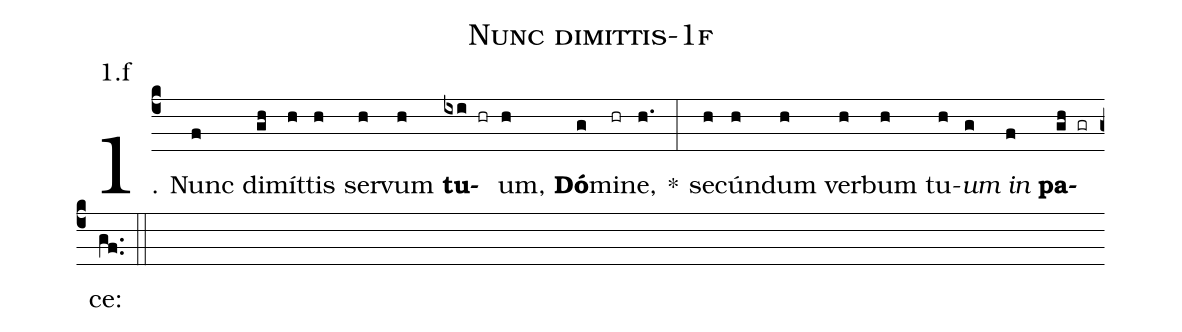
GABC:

name: Nunc dimittis-1f;
annotation: 1.f;
%%
(c4)1. Nunc(f) di(gh)mít(h)tis(h) ser(h)vum(h) <b>tu</b>(ixi hr)um,(h) <b>Dó</b>(g)mi(hr)ne,(h.) *(:) se(h)cún(h)dum(h) ver(h)bum(h) tu(h)<i>um</i>(g) <i>in</i>(f) <b>pa</b>(gh gr)ce:(gf..) (::)
